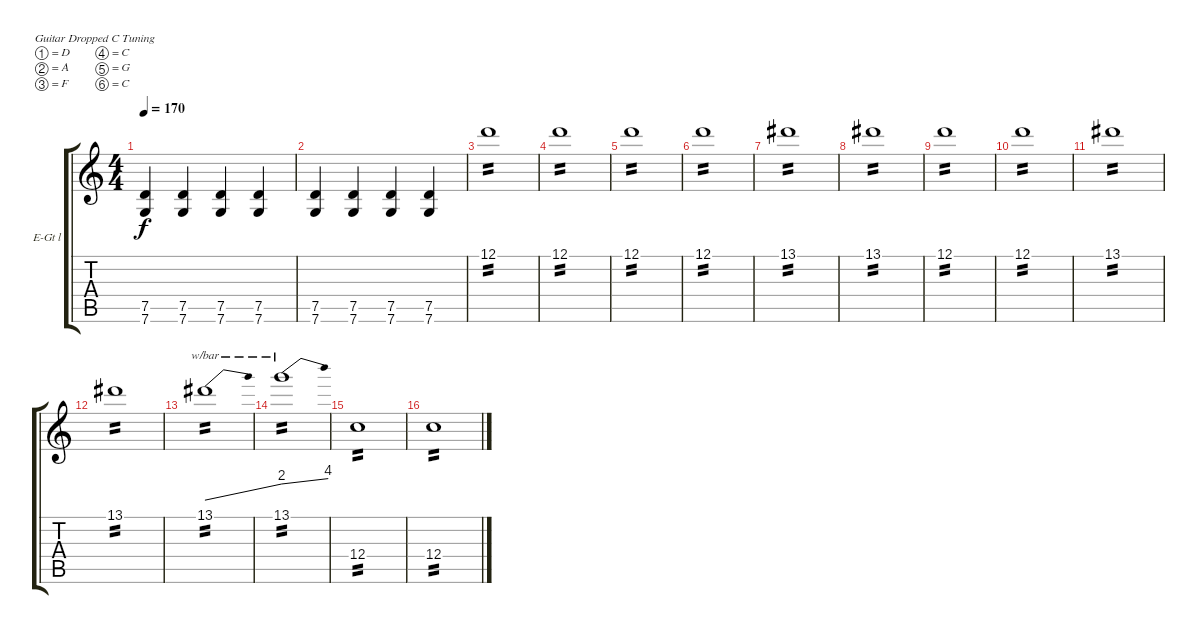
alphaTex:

\defaultSystemsLayout 4
\bracketExtendMode groupsimilarinstruments
\firstSystemTrackNameOrientation horizontal
\otherSystemsTrackNameOrientation horizontal
\track ("Guitar l" "E-Gt l") {instrument overdrivenguitar}
\staff {score tabs}
\tuning (D4 A3 F3 C3 G2 C2)
\ts (4 4)
\tempo 170
\clef g2
\ks c
(7.5 7.6).4{dy f} (7.5 7.6).4 (7.5 7.6).4 (7.5 7.6).4 |
(7.5 7.6).4 (7.5 7.6).4 (7.5 7.6).4 (7.5 7.6).4 |
12.1.1{tp 2} |
12.1.1{tp 2} |
12.1.1{tp 2} |
12.1.1{tp 2} |
13.1.1{tp 2} |
13.1.1{tp 2} |
12.1.1{tp 2} |
12.1.1{tp 2} |
13.1.1{tp 2} |
13.1.1{tp 2} |
13.1.1{tbe (dive default 0 0 60 8) tp 2} |
13.1.1{tbe (dive default 0 8 59.4 16) tp 2} |
12.4.1{tp 2} |
12.4.1{tp 2}
